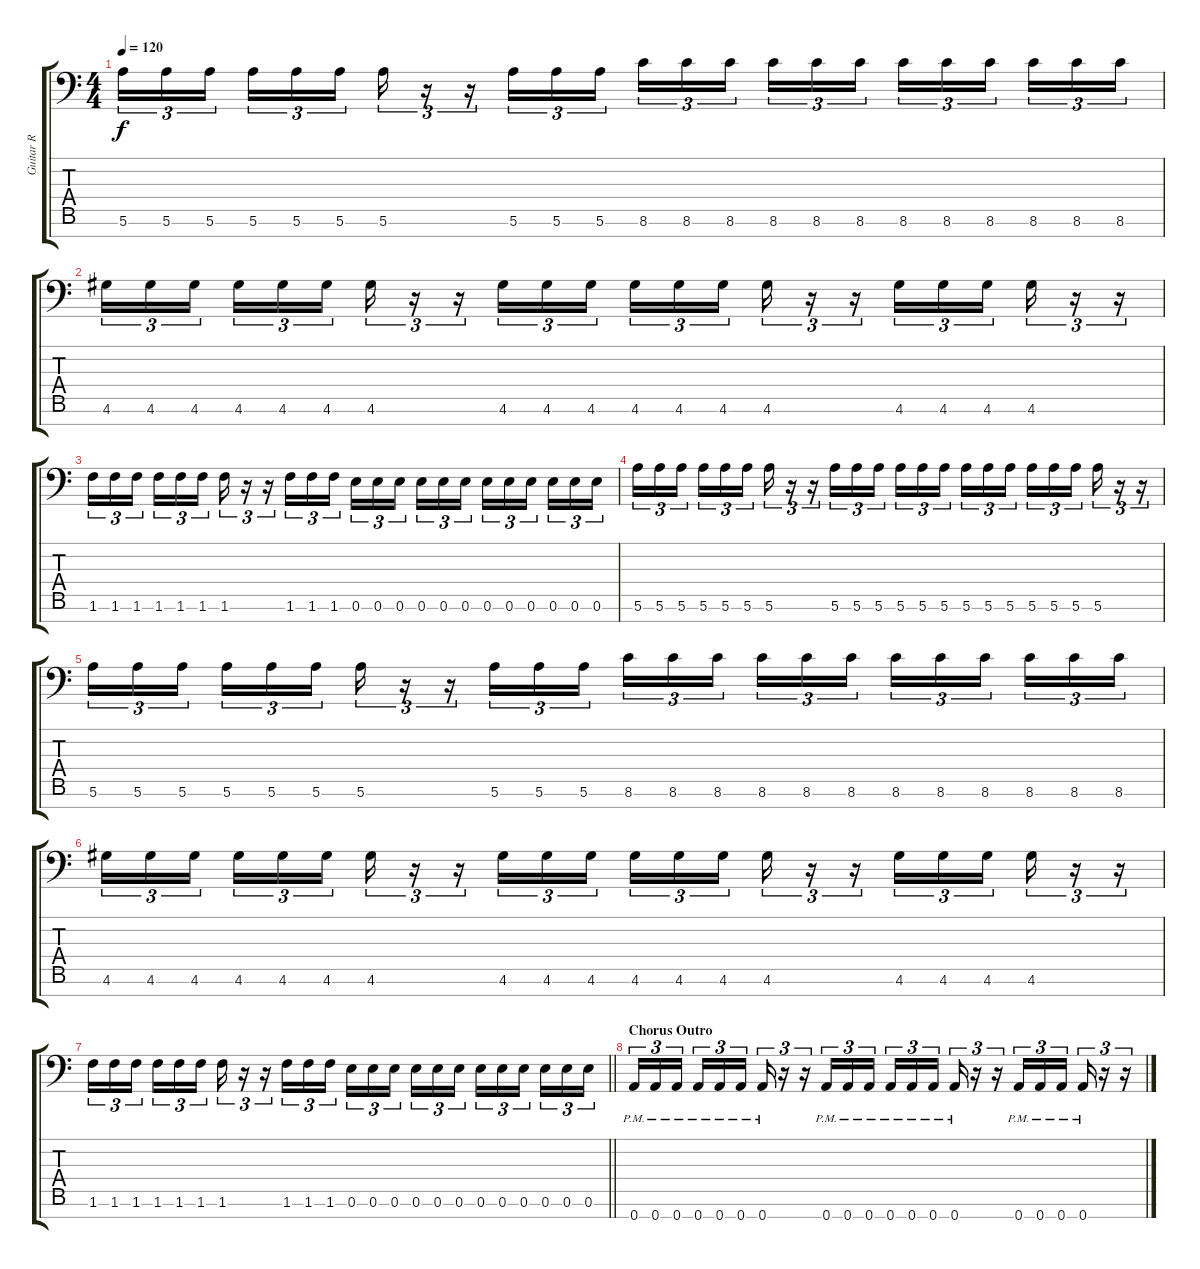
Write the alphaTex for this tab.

\track ("Guitar R" "Guitar R") {instrument overdrivenguitar}
\staff {score tabs}
\tuning (E4 B3 G3 D3 A2 E2 A1) {hide}
\ts (4 4)
\tempo 120
\clef f4
\ks c
5.6.16{tu (3 2) dy f} 5.6.16{tu (3 2)} 5.6.16{tu (3 2) beam splitsecondary} 5.6.16{tu (3 2)} 5.6.16{tu (3 2)} 5.6.16{tu (3 2)} 5.6.16{tu (3 2)} r.16{tu (3 2)} r.16{tu (3 2)} 5.6.16{tu (3 2)} 5.6.16{tu (3 2)} 5.6.16{tu (3 2)} 8.6.16{tu (3 2)} 8.6.16{tu (3 2)} 8.6.16{tu (3 2) beam splitsecondary} 8.6.16{tu (3 2)} 8.6.16{tu (3 2)} 8.6.16{tu (3 2)} 8.6.16{tu (3 2)} 8.6.16{tu (3 2)} 8.6.16{tu (3 2) beam splitsecondary} 8.6.16{tu (3 2)} 8.6.16{tu (3 2)} 8.6.16{tu (3 2)} |
4.6.16{tu (3 2)} 4.6.16{tu (3 2)} 4.6.16{tu (3 2) beam splitsecondary} 4.6.16{tu (3 2)} 4.6.16{tu (3 2)} 4.6.16{tu (3 2)} 4.6.16{tu (3 2)} r.16{tu (3 2)} r.16{tu (3 2)} 4.6.16{tu (3 2)} 4.6.16{tu (3 2)} 4.6.16{tu (3 2)} 4.6.16{tu (3 2)} 4.6.16{tu (3 2)} 4.6.16{tu (3 2) beam splitsecondary} 4.6.16{tu (3 2)} r.16{tu (3 2)} r.16{tu (3 2)} 4.6.16{tu (3 2)} 4.6.16{tu (3 2)} 4.6.16{tu (3 2) beam splitsecondary} 4.6.16{tu (3 2)} r.16{tu (3 2)} r.16{tu (3 2)} |
1.6.16{tu (3 2)} 1.6.16{tu (3 2)} 1.6.16{tu (3 2) beam splitsecondary} 1.6.16{tu (3 2)} 1.6.16{tu (3 2)} 1.6.16{tu (3 2)} 1.6.16{tu (3 2)} r.16{tu (3 2)} r.16{tu (3 2)} 1.6.16{tu (3 2)} 1.6.16{tu (3 2)} 1.6.16{tu (3 2)} 0.6.16{tu (3 2)} 0.6.16{tu (3 2)} 0.6.16{tu (3 2) beam splitsecondary} 0.6.16{tu (3 2)} 0.6.16{tu (3 2)} 0.6.16{tu (3 2)} 0.6.16{tu (3 2)} 0.6.16{tu (3 2)} 0.6.16{tu (3 2) beam splitsecondary} 0.6.16{tu (3 2)} 0.6.16{tu (3 2)} 0.6.16{tu (3 2)} |
5.6.16{tu (3 2)} 5.6.16{tu (3 2)} 5.6.16{tu (3 2) beam splitsecondary} 5.6.16{tu (3 2)} 5.6.16{tu (3 2)} 5.6.16{tu (3 2)} 5.6.16{tu (3 2)} r.16{tu (3 2)} r.16{tu (3 2)} 5.6.16{tu (3 2)} 5.6.16{tu (3 2)} 5.6.16{tu (3 2)} 5.6.16{tu (3 2)} 5.6.16{tu (3 2)} 5.6.16{tu (3 2) beam splitsecondary} 5.6.16{tu (3 2)} 5.6.16{tu (3 2)} 5.6.16{tu (3 2)} 5.6.16{tu (3 2)} 5.6.16{tu (3 2)} 5.6.16{tu (3 2) beam splitsecondary} 5.6.16{tu (3 2)} r.16{tu (3 2)} r.16{tu (3 2)} |
5.6.16{tu (3 2)} 5.6.16{tu (3 2)} 5.6.16{tu (3 2) beam splitsecondary} 5.6.16{tu (3 2)} 5.6.16{tu (3 2)} 5.6.16{tu (3 2)} 5.6.16{tu (3 2)} r.16{tu (3 2)} r.16{tu (3 2)} 5.6.16{tu (3 2)} 5.6.16{tu (3 2)} 5.6.16{tu (3 2)} 8.6.16{tu (3 2)} 8.6.16{tu (3 2)} 8.6.16{tu (3 2) beam splitsecondary} 8.6.16{tu (3 2)} 8.6.16{tu (3 2)} 8.6.16{tu (3 2)} 8.6.16{tu (3 2)} 8.6.16{tu (3 2)} 8.6.16{tu (3 2) beam splitsecondary} 8.6.16{tu (3 2)} 8.6.16{tu (3 2)} 8.6.16{tu (3 2)} |
4.6.16{tu (3 2)} 4.6.16{tu (3 2)} 4.6.16{tu (3 2) beam splitsecondary} 4.6.16{tu (3 2)} 4.6.16{tu (3 2)} 4.6.16{tu (3 2)} 4.6.16{tu (3 2)} r.16{tu (3 2)} r.16{tu (3 2)} 4.6.16{tu (3 2)} 4.6.16{tu (3 2)} 4.6.16{tu (3 2)} 4.6.16{tu (3 2)} 4.6.16{tu (3 2)} 4.6.16{tu (3 2) beam splitsecondary} 4.6.16{tu (3 2)} r.16{tu (3 2)} r.16{tu (3 2)} 4.6.16{tu (3 2)} 4.6.16{tu (3 2)} 4.6.16{tu (3 2) beam splitsecondary} 4.6.16{tu (3 2)} r.16{tu (3 2)} r.16{tu (3 2)} |
\barLineRight lightlight
1.6.16{tu (3 2)} 1.6.16{tu (3 2)} 1.6.16{tu (3 2) beam splitsecondary} 1.6.16{tu (3 2)} 1.6.16{tu (3 2)} 1.6.16{tu (3 2)} 1.6.16{tu (3 2)} r.16{tu (3 2)} r.16{tu (3 2)} 1.6.16{tu (3 2)} 1.6.16{tu (3 2)} 1.6.16{tu (3 2)} 0.6.16{tu (3 2)} 0.6.16{tu (3 2)} 0.6.16{tu (3 2) beam splitsecondary} 0.6.16{tu (3 2)} 0.6.16{tu (3 2)} 0.6.16{tu (3 2)} 0.6.16{tu (3 2)} 0.6.16{tu (3 2)} 0.6.16{tu (3 2) beam splitsecondary} 0.6.16{tu (3 2)} 0.6.16{tu (3 2)} 0.6.16{tu (3 2)} |
\section ("" "Chorus Outro")
0.7{pm}.16{tu (3 2)} 0.7{pm}.16{tu (3 2)} 0.7{pm}.16{tu (3 2) beam splitsecondary} 0.7{pm}.16{tu (3 2)} 0.7{pm}.16{tu (3 2)} 0.7{pm}.16{tu (3 2)} 0.7{pm}.16{tu (3 2)} r.16{tu (3 2)} r.16{tu (3 2)} 0.7{pm}.16{tu (3 2)} 0.7{pm}.16{tu (3 2)} 0.7{pm}.16{tu (3 2)} 0.7{pm}.16{tu (3 2)} 0.7{pm}.16{tu (3 2)} 0.7{pm}.16{tu (3 2) beam splitsecondary} 0.7{pm}.16{tu (3 2)} r.16{tu (3 2)} r.16{tu (3 2)} 0.7{pm}.16{tu (3 2)} 0.7{pm}.16{tu (3 2)} 0.7{pm}.16{tu (3 2) beam splitsecondary} 0.7{pm}.16{tu (3 2)} r.16{tu (3 2)} r.16{tu (3 2)}
